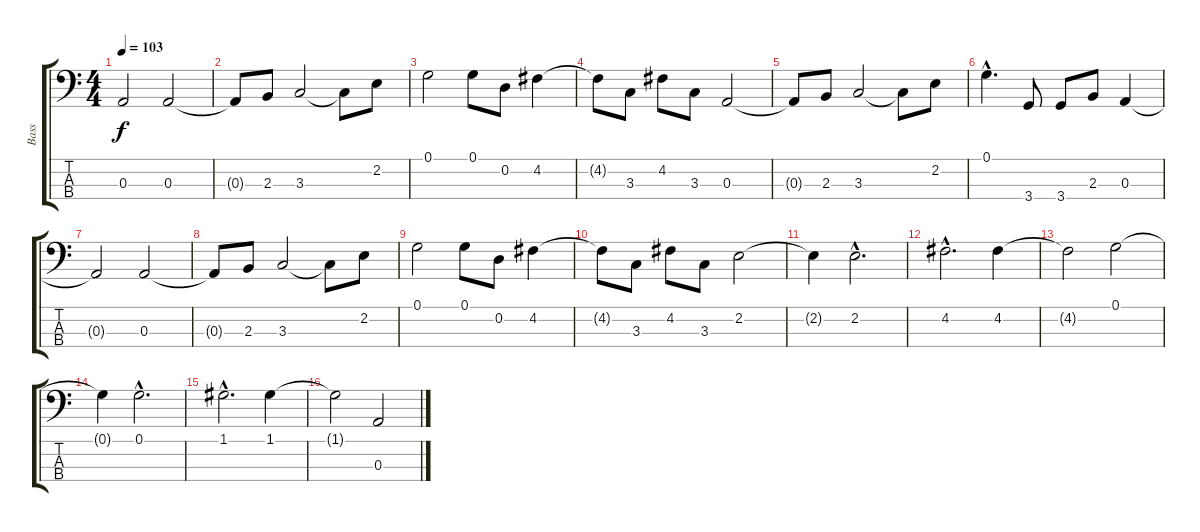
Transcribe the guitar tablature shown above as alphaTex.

\track ("Bass" "Bass") {instrument electricbasspick}
\staff {score tabs}
\tuning (G2 D2 A1 E1) {hide}
\ts (4 4)
\tempo 103
\clef f4
\ks c
0.3{t}.2{dy f} 0.3.2 |
0.3{t}.8 2.3.8 3.3.2 3.3{t}.8 2.2.8 |
0.1.2 0.1.8 0.2.8 4.2.4 |
4.2{t}.8 3.3.8 4.2.8 3.3.8 0.3.2 |
0.3{t}.8 2.3.8 3.3.2 3.3{t}.8 2.2.8 |
0.1{hac}.4{d} 3.4.8 3.4.8 2.3.8 0.3.4 |
0.3{t}.2 0.3.2 |
0.3{t}.8 2.3.8 3.3.2 3.3{t}.8 2.2.8 |
0.1.2 0.1.8 0.2.8 4.2.4 |
4.2{t}.8 3.3.8 4.2.8 3.3.8 2.2.2 |
2.2{t}.4 2.2{hac}.2{d} |
4.2{hac}.2{d} 4.2.4 |
4.2{t}.2 0.1.2 |
0.1{t}.4 0.1{hac}.2{d} |
1.1{hac}.2{d} 1.1.4 |
1.1{t}.2 0.3.2
